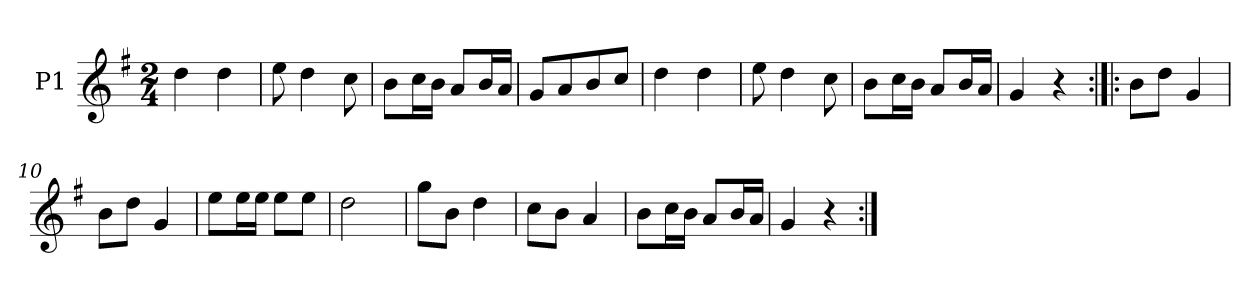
**kern
*part1
*staff1
*I"P1
*clefG2
*k[f#]
*G:
*M2/4
=1
4dd
4dd
=2
8ee
4dd
8cc
=3
8bL
16ccL
16bJJ
8aL
16bL
16aJJ
=4
8gL
8a
8b
8ccJ
=5
4dd
4dd
=6
8ee
4dd
8cc
=7
8bL
16ccL
16bJJ
8aL
16bL
16aJJ
=8
4g
4r
=9:|!|:
8bL
8ddJ
4g
=10
8bL
8ddJ
4g
=11
8eeL
16eeL
16eeJJ
8eeL
8eeJ
=12
2dd
=13
8ggL
8bJ
4dd
=14
8ccL
8bJ
4a
=15
8bL
16ccL
16bJJ
8aL
16bL
16aJJ
=16
4g
4r
=:|!
*-
